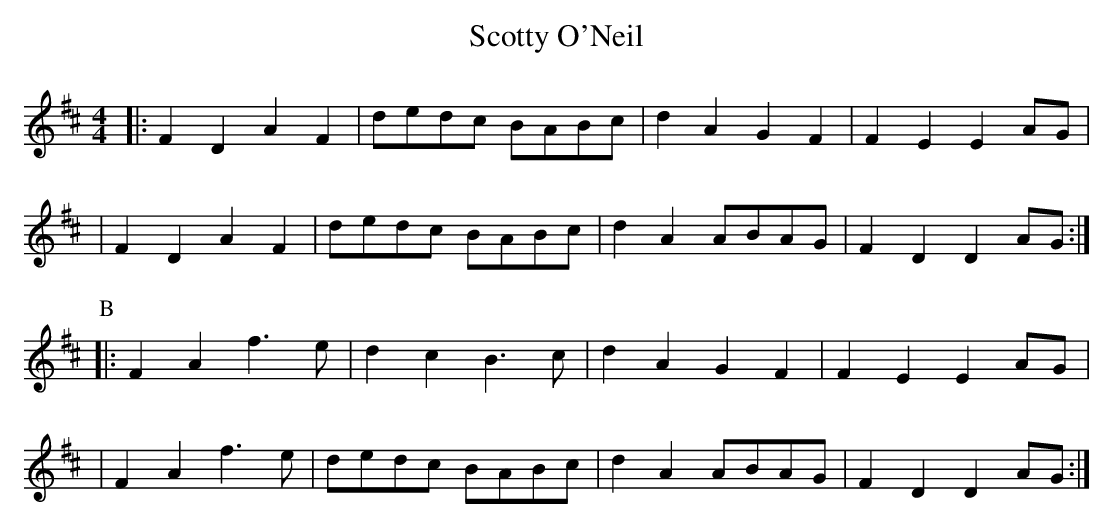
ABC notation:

X:1
T:Scotty O'Neil
M:4/4
L:1/8
K:D
|: F2D2 A2F2 | dedc BABc | d2A2G2F2 | F2E2E2 AG |
     | F2D2 A2F2 | dedc BABc | d2A2 ABAG | F2D2D2 AG :|
P:B
|: F2A2 f3e | d2c2 B3c | d2A2 G2F2 | F2E2E2 AG |
     | F2A2 f3e | dedc BABc | d2A2 ABAG | F2 D2D2 AG :|
